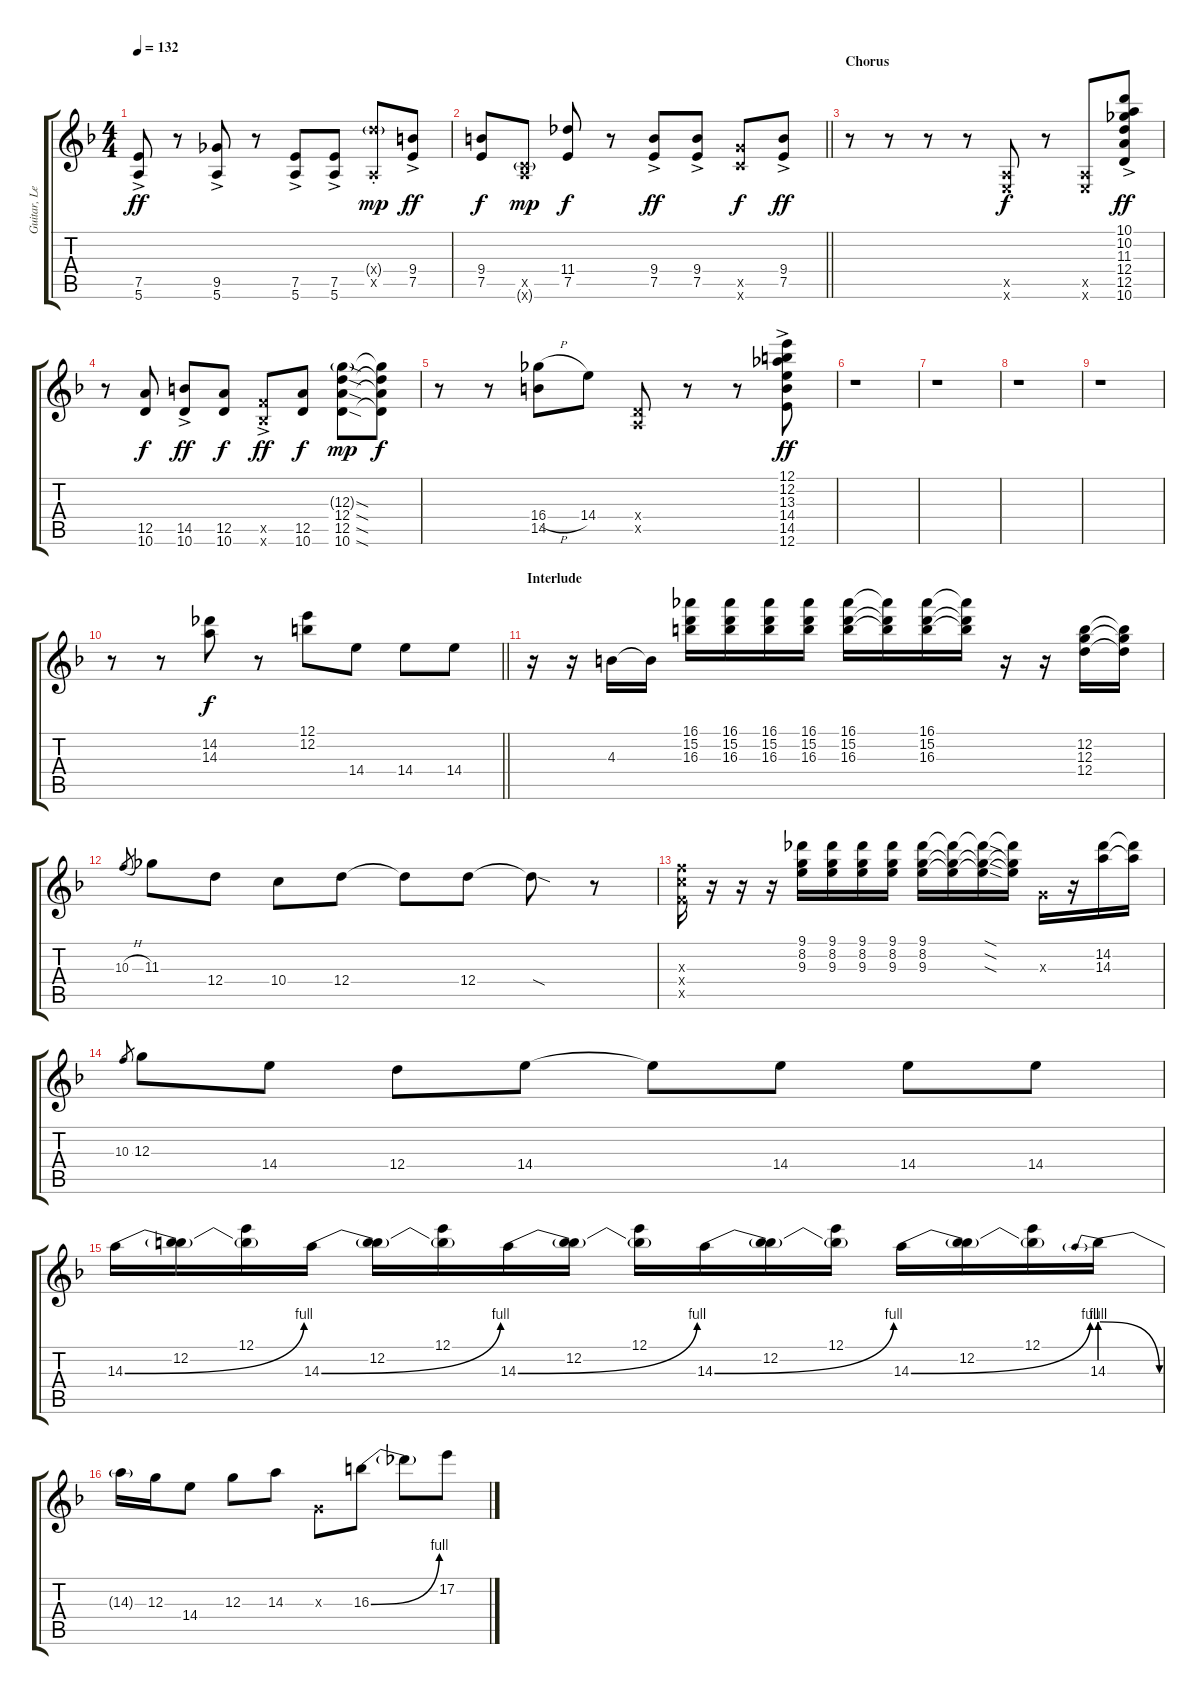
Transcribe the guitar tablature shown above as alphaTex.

\track ("Guitar, Lead" "Guitar, Le") {instrument distortionguitar}
\staff {score tabs}
\tuning (E4 B3 G3 D3 A2 E2) {hide}
\ts (4 4)
\tempo 132
\clef g2
\ks f
(7.5{ac} 5.6).8{dy ff} r.8 (9.5{ac} 5.6).8 r.8 (7.5{ac} 5.6).8 (7.5{ac} 5.6).8 (12.4{g st x} 0.5{x}).8{dy mp} (9.4 7.5{ac}).8{dy ff} |
\barLineRight lightlight
(9.4 7.5).8{dy f} (0.5{x} 8.6{g x}).8{dy mp} (11.4 7.5).8{dy f} r.8 (9.4 7.5{ac}).8{dy ff} (9.4 7.5{ac}).8 (10.5{x} 8.6{x}).8{dy f} (9.4 7.5{ac}).8{dy ff} |
\section ("" "Chorus")
r.8 r.8 r.8 r.8 (0.5{x} 0.6{x}).8{dy f} r.8 (0.5{x} 0.6{x}).8 (10.1{ac} 10.2{ac} 11.3{ac} 12.4{ac} 12.5{ac} 10.6{ac}).8{dy ff} |
r.8 (12.5 10.6).8{dy f} (14.5{ac} 10.6{ac}).8{dy ff} (12.5 10.6).8{dy f} (8.5{ac x} 6.6{ac x}).8{dy ff} (12.5 10.6).8{dy f} (12.3{sod g} 12.4{sod} 12.5{sod} 10.6{sod}).8{dy mp} (12.3{t} 12.4{t} 12.5{t} 10.6{t}).8{dy f} |
r.8 r.8 (16.4{h} 14.5).8 14.4.8 (0.4{x} 0.5{x}).8 r.8 r.8 (12.1{ac} 12.2{ac} 13.3{ac} 14.4{ac} 14.5{ac} 12.6{ac}).8{dy ff} |
r.1 |
r.1 |
r.1 |
r.1 |
\barLineRight lightlight
r.8 r.8 (14.2 14.3).8{dy f} r.8 (12.1 12.2).8 14.4.8 14.4.8 14.4.8 |
\section ("" "Interlude")
r.16 r.16 4.3.16 4.3{t}.16 (16.1 15.2 16.3).16 (16.1 15.2 16.3).16 (16.1 15.2 16.3).16 (16.1 15.2 16.3).16 (16.1 15.2 16.3).16 (16.1{t} 15.2{t} 16.3{t}).16 (16.1 15.2 16.3).16 (16.1{t} 15.2{t} 16.3{t}).16 r.16 r.16 (12.2 12.3 12.4).16 (12.2{t} 12.3{t} 12.4{t}).16 |
10.3{h}.8{gr} 11.3.8 12.4.8 10.4.8 12.4.8 12.4{t}.8 12.4.8 12.4{sod t}.8 r.8 |
(10.3{x} 10.4{x} 8.5{x}).16 r.16 r.16 r.16 (9.1 8.2 9.3).16 (9.1 8.2 9.3).16 (9.1 8.2 9.3).16 (9.1 8.2 9.3).16 (9.1 8.2 9.3).16 (9.1{t} 8.2{t} 9.3{t}).16 (9.1{sod t} 8.2{sod t} 9.3{sod t}).16 (9.1{t} 8.2{t} 9.3{t}).16 0.3{x}.16 r.16 (14.2 14.3).16 (14.2{t} 14.3{t}).16 |
10.3.8{gr} 12.3.8 14.4.8 12.4.8 14.4.8 14.4{t}.8 14.4.8 14.4.8 14.4.8 |
14.3{be (bend 0 0 60 4)}.16 (12.2 14.3{t}).16 (12.1 14.3{t}).16 14.3{be (bend 0 0 60 4)}.16 (12.2 14.3{t}).16 (12.1 14.3{t}).16 14.3{be (bend 0 0 60 4)}.16 (12.2 14.3{t}).16 (12.1 14.3{t}).16 14.3{be (bend 0 0 60 4)}.16 (12.2 14.3{t}).16 (12.1 14.3{t}).16 14.3{be (bend 0 0 60 4)}.16 (12.2 14.3{t}).16 (12.1 14.3{t}).16 14.3{be (prebendrelease 0 4 60 0)}.16 |
14.3{t}.16 12.3.16 14.4.8 12.3.8 14.3.8 0.3{x}.8 16.3{be (bend 0 0 60 4)}.8 16.3{t}.8 17.2.8
